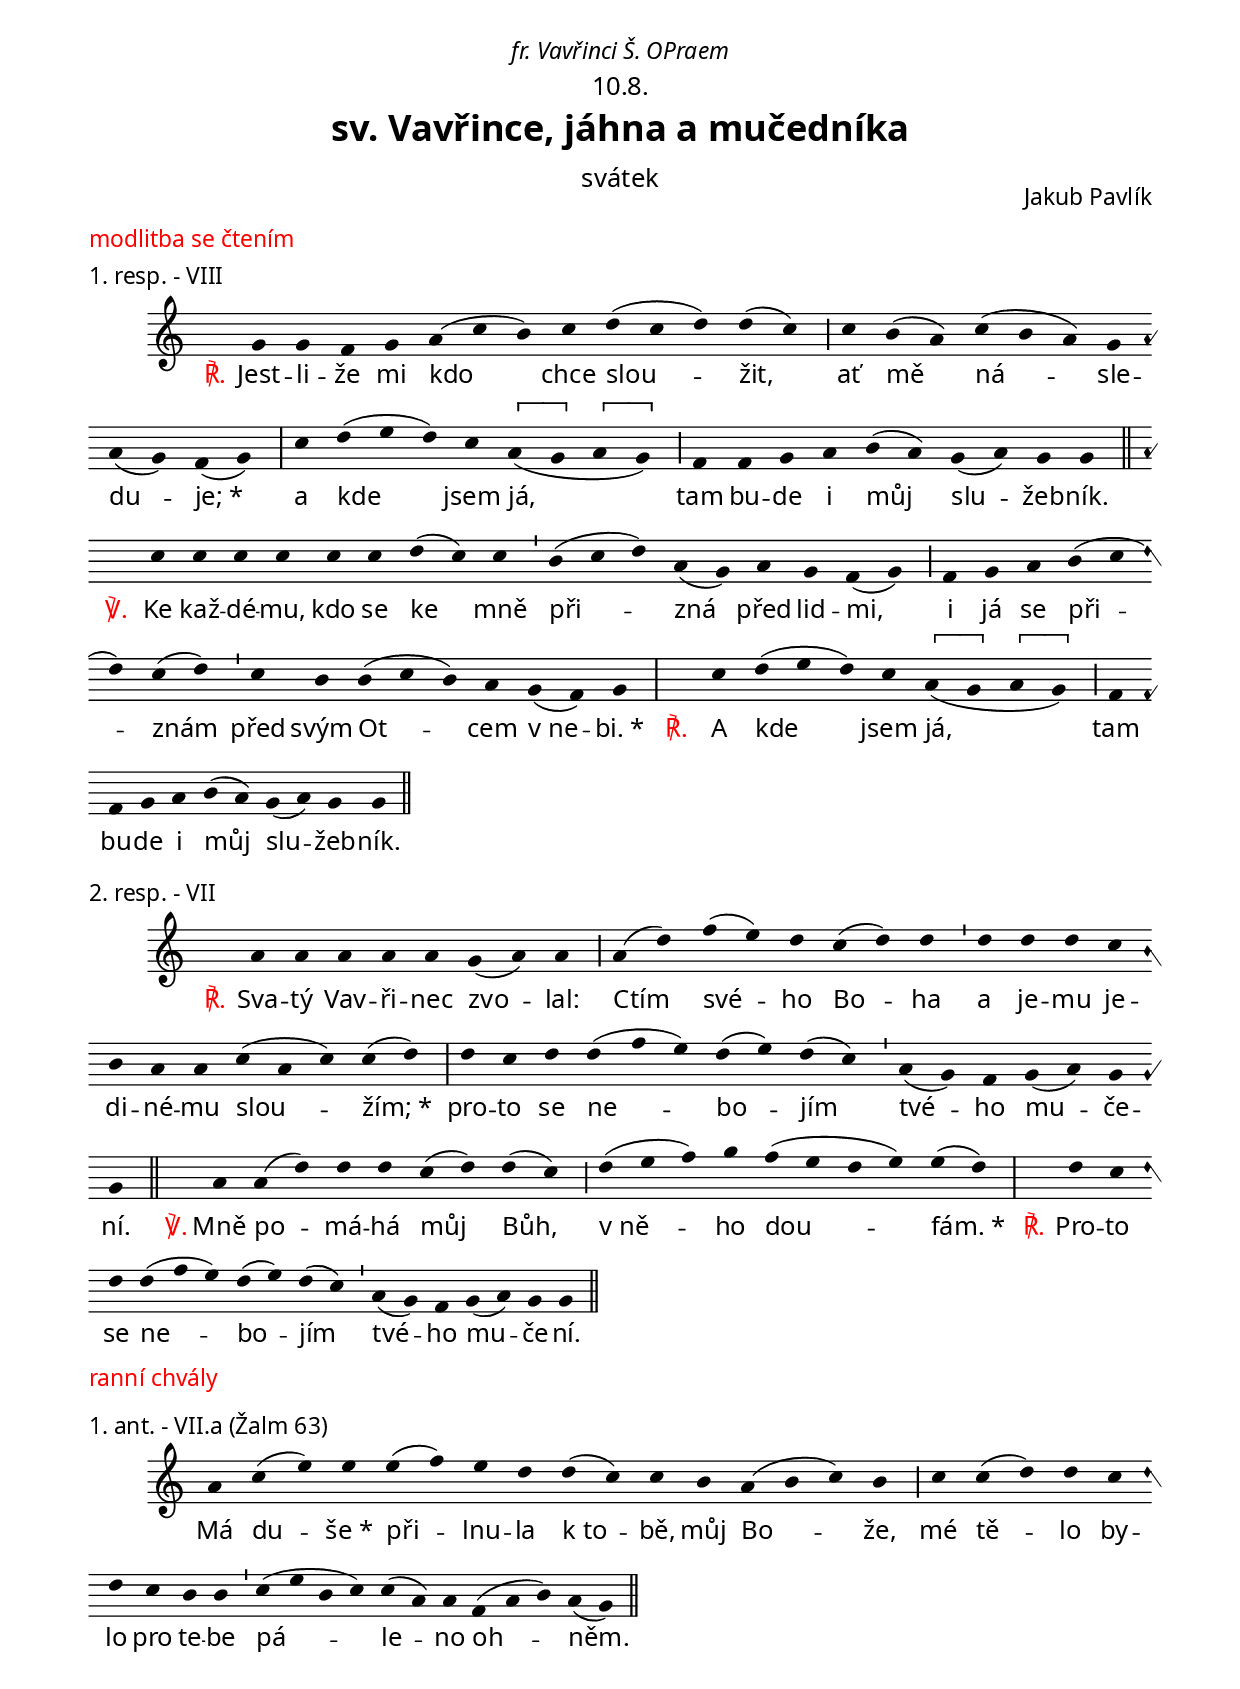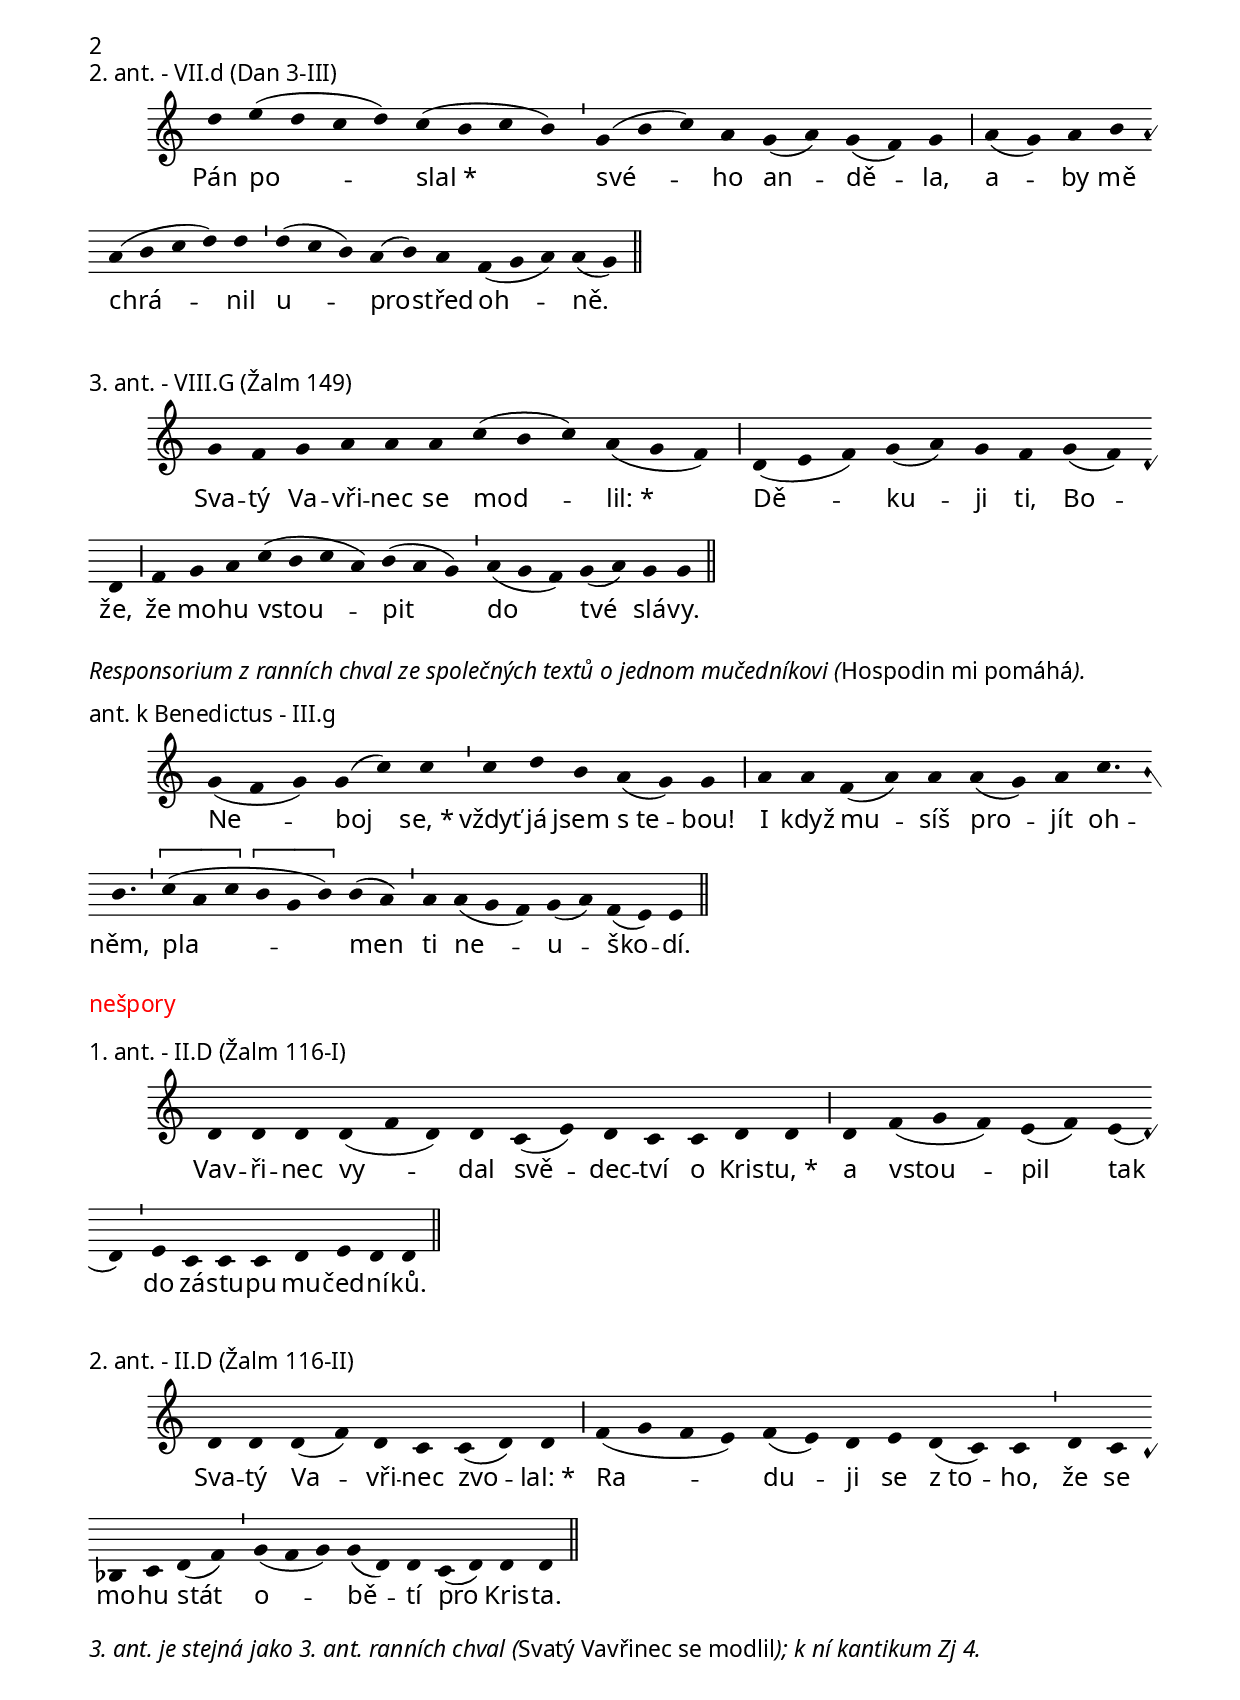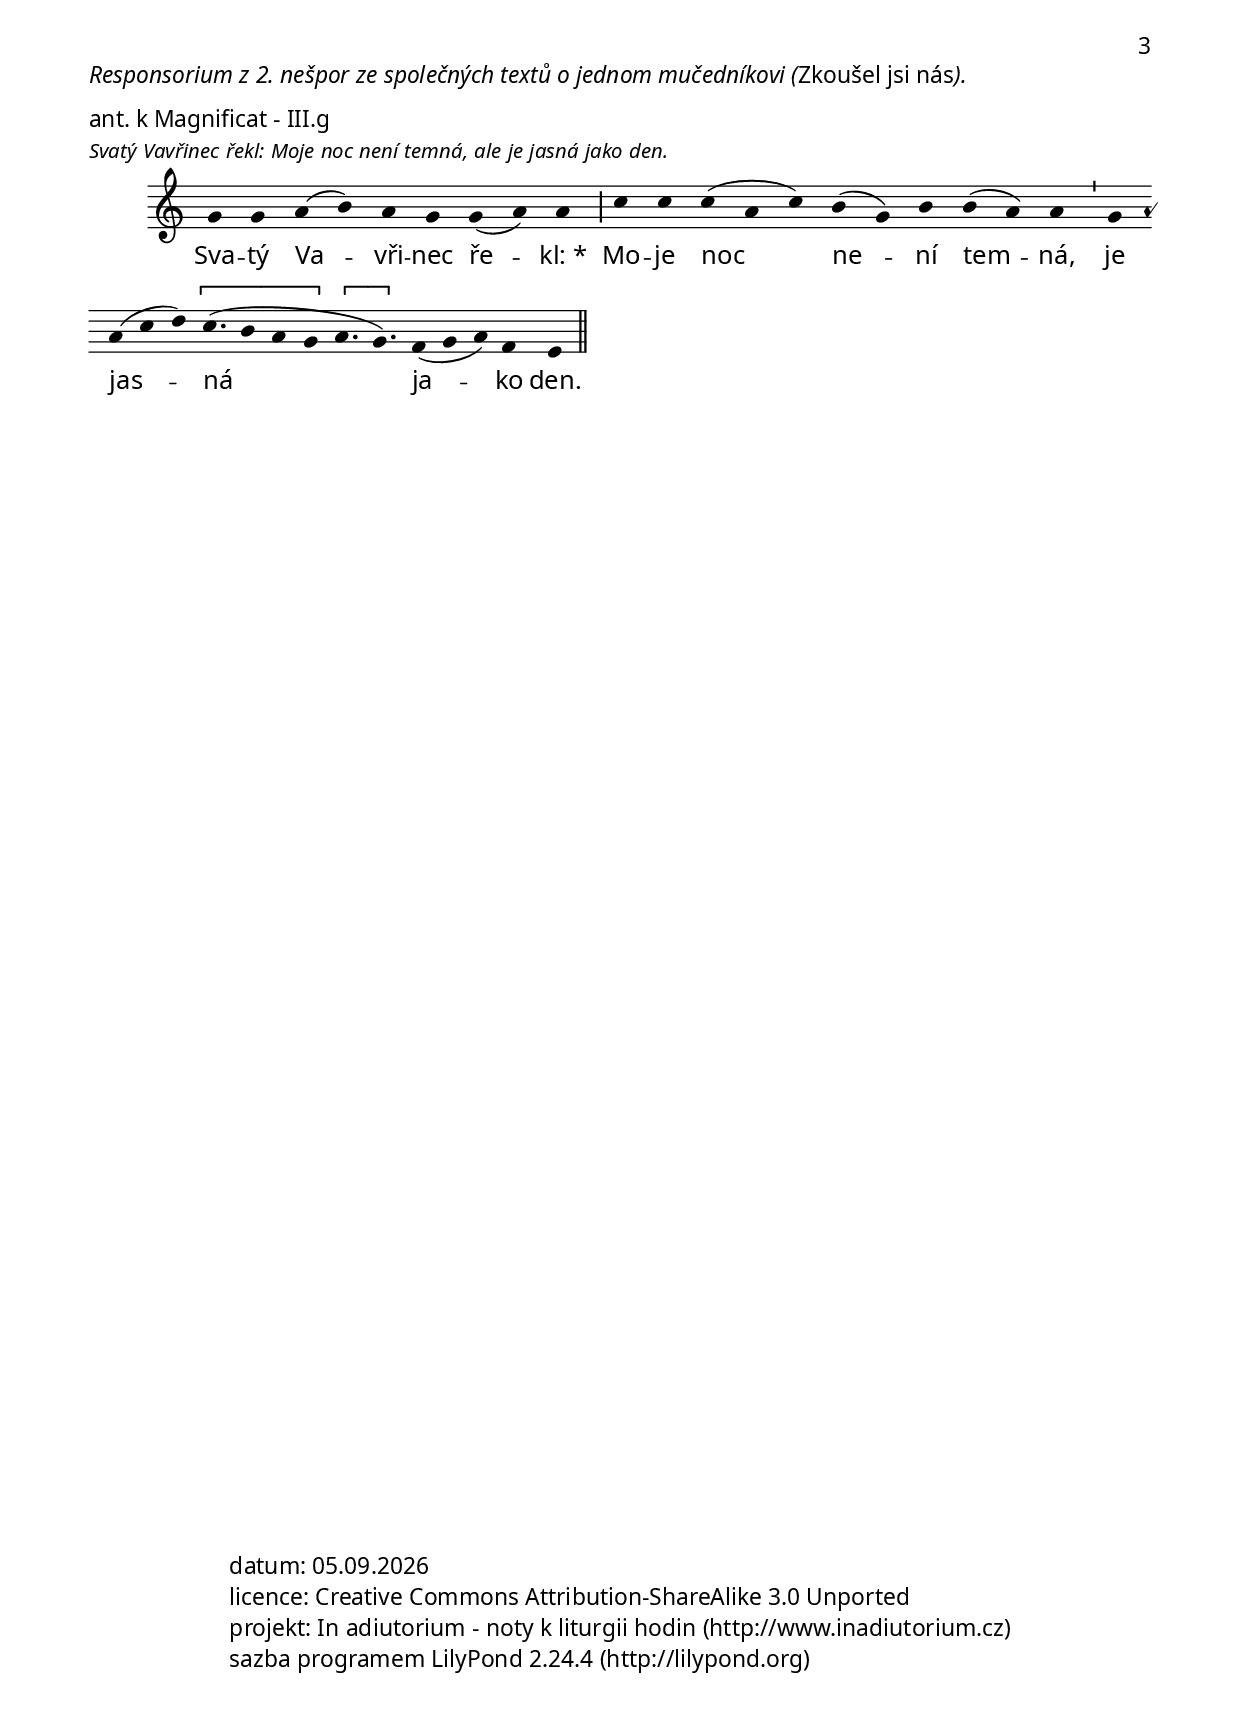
\version "2.15.40"

\include "../spolecne.ly"
\include "../dilyresponsorii.ly"

\header {
  title = \markup\titleSvatek
            "sv. Vavřince, jáhna a mučedníka"
            svátek
            10.8.
  composer = "Jakub Pavlík"
  dedication = \markup\italic "fr. Vavřinci Š. OPraem"
}

\markup {\nadpisHodinka {"modlitba se čtením"}}

\score {
  \relative c'' {
    \choralniRezim

    % R
    \neviditelna a
    g4 g f g a( c b) c d( c d) d( c) \barMaior
    c b( a) c( b a) g a( g) f( g) \barMax

    c d( e d) c \[ a( g \] \[ a g) \] \barMaior
    f f g a b( a) g( a) g g \barFinalis
    % V
    \neviditelna a
    c c c c c c d( c) c \barMin b( c d) a( g) a g f( g) \barMaior
    f g a b( c d) c( d) \barMin c b b( c b) a g( f) g \barMax

    % R
    \neviditelna a
    c d( e d) c \[ a( g \] \[ a g) \] \barMaior
    f f g a b( a) g( a) g g \barFinalis
  }
  \addlyrics {
    \Response Jest -- li -- že mi kdo chce slou -- žit,
    ať mě ná -- sle -- du -- je;_*

    a kde jsem já,
    tam bu -- de i můj slu -- žeb -- ník.
    \Verse Ke kaž -- dé -- mu, kdo se ke mně při -- zná před lid -- mi,
    i já se při -- znám před svým Ot -- cem v_ne -- bi._*

    \Response A kde jsem já, tam bu -- de i můj slu -- žeb -- ník.
  }
  \header {
    quid = "1. resp."
    modus = "VIII"
    id = "cte-r1"
    piece = \markup {\sestavTitulekResp}
  }
}

\score {
  \relative c'' {
    \choralniRezim

    % R
    \neviditelna a
    a4 a a a a g( a) a \barMaior
    a( d) f( e) d c( d) d \barMin
    d d d c b a a c( a c) c( d) \barMax

    d c d d( f e) d( e) d( c) \barMin a( g) f g( a) g g \barFinalis

    % V
    \neviditelna a
    a4 a( d) d d c( d) d( c) \barMaior d( e f) g f( e d e) e( d) \barMax

    % R
    \neviditelna a
    d c d d( f e) d( e) d( c) \barMin a( g) f g( a) g g \barFinalis
  }
  \addlyrics {
    \Response Sva -- tý Vav -- ři -- nec zvo -- lal:
    Ctím své -- ho Bo -- ha
    a je -- mu je -- di -- né -- mu slou -- žím;_*
    pro -- to se ne -- bo -- jím tvé -- ho mu -- če -- ní.
    \Verse Mně po -- má -- há můj Bůh, v_ně -- ho dou -- fám._*
    \Response Pro -- to se ne -- bo -- jím tvé -- ho mu -- če -- ní.
  }
  \header {
    quid = "2. resp."
    modus = "VII"
    id = "cte-r2"
    piece = \markup {\sestavTitulekResp}
  }
}

\markup {\nadpisHodinka {"ranní chvály"}}

\score {
  \relative c'' {
    \choralniRezim
    a4 c( e) e e( f) e d d( c) c b a( b c) b \barMaior
    c c( d) d c d c b b \barMin c( e b c) c( a) a f( a b) a( g) \barFinalis
  }
  \addlyrics {
    Má du -- še_* při -- lnu -- la k_to -- bě, můj Bo -- že,
    mé tě -- lo by -- lo pro te -- be pá -- le -- no oh -- něm.
  }
  \header {
    quid = "1. ant."
    modus = "VII"
    differentia = "a"
    psalmus = "Žalm 63"
    id = "rch-a1"
    piece = \markup {\sestavTitulek}
  }
}

\pageBreak

\score {
  \relative c'' {
    \choralniRezim
    d4 e( d c d) c( b c b) \barMin g( b c) a g( a) g( f) g \barMaior
    a( g) a b a( b c d) d \barMin
    d( c b) a( b) a f( g a) a( g) \barFinalis
  }
  \addlyrics {
    Pán po -- slal_* své -- ho an -- dě -- la,
    a -- by mě chrá -- nil
    u -- pro -- střed oh -- ně.
  }
  \header {
    quid = "2. ant."
    modus = "VII"
    differentia = "d"
    psalmus = "Dan 3-III"
    id = "rch-a2"
    piece = \markup {\sestavTitulek}
  }
}

\score {
  \relative c'' {
    \choralniRezim
    g4 f g a a a c( b c) a( g f) \barMaior
    d( e f) g( a) g f g( f) d \barMaior
    f g a c( b c a) b( a g) \barMin a( g f) g( a) g g \barFinalis
  }
  \addlyrics {
    Sva -- tý Va -- vři -- nec se mod -- lil:_*
    Dě -- ku -- ji ti, Bo -- že,
    že mo -- hu vstou -- pit do tvé slá -- vy.
  }
  \header {
    quid = "3. ant."
    modus = "VIII"
    differentia = "G"
    psalmus = "Žalm 149"
    id = "rch-a3"
    piece = \markup {\sestavTitulek}
  }
}

\markup\italic{Responsorium z ranních chval ze společných textů
o jednom mučedníkovi \concat{(\upright{"Hospodin mi pomáhá"}).}}

\score {
  \relative c'' {
    \choralniRezim
    g4( f g) g( c) c \barMin c d b a( g) g \barMaior
    a a f( a) a a( g) a c4. b \barMin
    \[ c4( a c \] \[ b g b) \] b( a) \barMin a a( g f) g( a) f( e) e \barFinalis
  }
  \addlyrics {
    Ne -- boj se,_* vždyť já jsem s_te -- bou!
    I když mu -- síš pro -- jít oh -- něm,
    pla -- men ti ne -- u -- ško -- dí.
  }
  \header {
    quid = "ant. k Benedictus"
    modus = "III"
    differentia = "g"
    psalmus = ""
    id = "rch-aben"
    piece = \markup {\sestavTitulekBezZalmu}
  }
}

\markup {\nadpisHodinka {"nešpory"}}

\score {
  \relative c' {
    \choralniRezim
    d4 d d d( f d) d c( e) d c c d d \barMaior
    d f( g f) e( f) e( d) \barMin e c c c d e d d \barFinalis
  }
  \addlyrics {
    Vav -- ři -- nec vy -- dal svě -- dec -- tví o Kris -- tu,_*
    a vstou -- pil tak do zá -- stu -- pu mu -- čed -- ní -- ků.
  }
  \header {
    quid = "1. ant."
    modus = "II"
    differentia = "D"
    psalmus = "Žalm 116-I"
    id = "ne-a1"
    piece = \markup {\sestavTitulek}
  }
}

\score {
  \relative c' {
    \choralniRezim
    d4 d d( f) d c c( d) d \barMaior
    f( g f e) f( e) d e d( c) c \barMin
    d c bes c d( f) \barMin g( f g) g( d) d c( d) d d \barFinalis
  }
  \addlyrics {
    Sva -- tý Va -- vři -- nec zvo -- lal:_*
    Ra -- du -- ji se z_to -- ho,
    že se mo -- hu stát o -- bě -- tí pro Kris -- ta.
  }
  \header {
    quid = "2. ant."
    modus = "II"
    differentia = "D"
    psalmus = "Žalm 116-II"
    id = "ne-a2"
    piece = \markup {\sestavTitulek}
  }
}

\markup\italic{3. ant. je stejná jako 3. ant. ranních chval \concat{(\upright{"Svatý Vavřinec se modlil"});} k ní kantikum Zj 4.}

\markup\italic{Responsorium z 2. nešpor ze společných textů
o jednom mučedníkovi \concat{(\upright{"Zkoušel jsi nás"}).}}

\score {
  \relative c'' {
    \choralniRezim
    g4 g a( b) a g g( a) a \barMaior
    c4 c c( a c) b( g) b b( a) a \barMin
    g a( c d) \[ c4.( b4 a g \] \[ a4. g) \] f4( g a) f e \barFinalis
  }
  \addlyrics {
    Sva -- tý Va -- vři -- nec ře -- kl:_*
    Mo -- je noc ne -- ní tem -- ná,
    % a -- le % -- to mi tu nesedi
    je jas -- ná ja -- ko den.
  }
  \header {
    textus_approbatus = "Svatý Vavřinec řekl: Moje noc není temná, ale je jasná jako den."
    quid = "ant. k Magnificat"
    modus = "III"
    differentia = "g"
    psalmus = ""
    id = "ne-amag"
    piece = \markup {\sestavTitulekBezZalmu}
  }
}